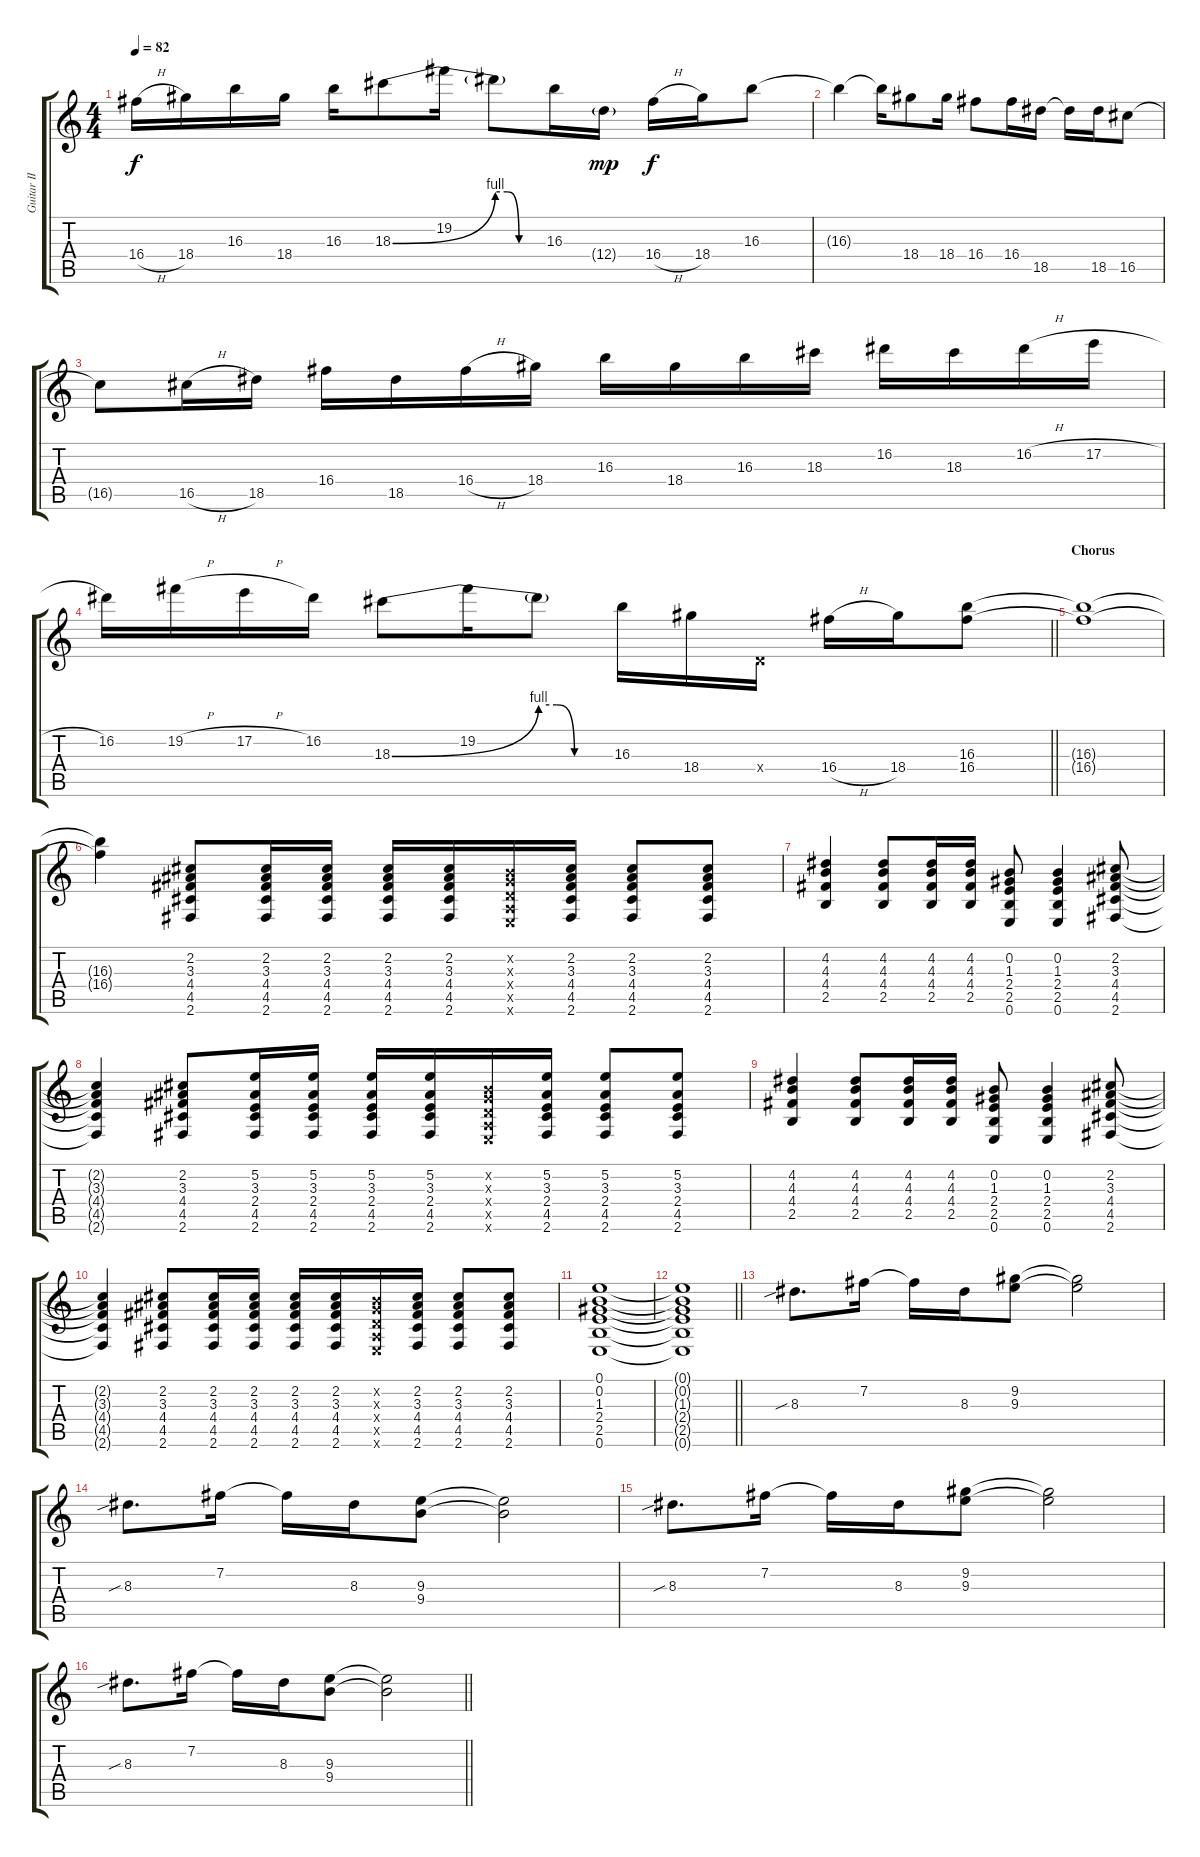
\track ("Guitar II" "Guitar II") {instrument overdrivenguitar}
\staff {score tabs}
\tuning (E4 B3 G3 D3 A2 E2) {hide}
\ts (4 4)
\tempo 82
\clef g2
\ks c
16.4{h}.16{dy f} 18.4.16 16.3.16 18.4.16 16.3.16 18.3{be (bend 0 0 60 4)}.8 19.2.16 18.3{be (custom 0 4 15 4 30 0 60 0) t}.8 16.3.16 12.4{g}.16{dy mp} 16.4{h}.16{dy f} 18.4.16 16.3.8 |
16.3{t}.4 16.3{t}.16 18.4.8 18.4.16 16.4.8 16.4.16 18.5.16 18.5{t}.16 18.5.16 16.5.8 |
16.5{t}.8 16.5{h}.16 18.5.16 16.4.16 18.5.16 16.4{h}.16 18.4.16 16.3.16 18.4.16 16.3.16 18.3.16 16.2.16 18.3.16 16.2{h}.16 17.2{h}.16 |
\barLineRight lightlight
16.2.16 19.2{h}.16 17.2{h}.16 16.2.16 18.3{be (bend 0 0 60 4)}.8 19.2.16 18.3{be (custom 0 4 15 4 30 0 60 0) t}.8 16.3.16 18.4.16 0.4{x}.16 16.4{h}.16 18.4.16 (16.3 16.4).8 |
\section ("" "Chorus")
(16.3{t} 16.4{t}).1 |
(16.3{t} 16.4{t}).4 (2.2 3.3 4.4 4.5 2.6).8{instrument overdrivenguitar} (2.2 3.3 4.4 4.5 2.6).16 (2.2 3.3 4.4 4.5 2.6).16 (2.2 3.3 4.4 4.5 2.6).16 (2.2 3.3 4.4 4.5 2.6).16 (0.2{x} 0.3{x} 0.4{x} 0.5{x} 0.6{x}).16 (2.2 3.3 4.4 4.5 2.6).16 (2.2 3.3 4.4 4.5 2.6).8 (2.2 3.3 4.4 4.5 2.6).8 |
(4.2 4.3 4.4 2.5).4 (4.2 4.3 4.4 2.5).8 (4.2 4.3 4.4 2.5).16 (4.2 4.3 4.4 2.5).16 (0.2 1.3 2.4 2.5 0.6).8 (0.2 1.3 2.4 2.5 0.6).4 (2.2 3.3 4.4 4.5 2.6).8 |
(2.2{t} 3.3{t} 4.4{t} 4.5{t} 2.6{t}).4 (2.2 3.3 4.4 4.5 2.6).8 (5.2 3.3 2.4 4.5 2.6).16 (5.2 3.3 2.4 4.5 2.6).16 (5.2 3.3 2.4 4.5 2.6).16 (5.2 3.3 2.4 4.5 2.6).16 (0.2{x} 0.3{x} 0.4{x} 0.5{x} 0.6{x}).16 (5.2 3.3 2.4 4.5 2.6).16 (5.2 3.3 2.4 4.5 2.6).8 (5.2 3.3 2.4 4.5 2.6).8 |
(4.2 4.3 4.4 2.5).4 (4.2 4.3 4.4 2.5).8 (4.2 4.3 4.4 2.5).16 (4.2 4.3 4.4 2.5).16 (0.2 1.3 2.4 2.5 0.6).8 (0.2 1.3 2.4 2.5 0.6).4 (2.2 3.3 4.4 4.5 2.6).8 |
(2.2{t} 3.3{t} 4.4{t} 4.5{t} 2.6{t}).4 (2.2 3.3 4.4 4.5 2.6).8 (2.2 3.3 4.4 4.5 2.6).16 (2.2 3.3 4.4 4.5 2.6).16 (2.2 3.3 4.4 4.5 2.6).16 (2.2 3.3 4.4 4.5 2.6).16 (0.2{x} 0.3{x} 0.4{x} 0.5{x} 0.6{x}).16 (2.2 3.3 4.4 4.5 2.6).16 (2.2 3.3 4.4 4.5 2.6).8 (2.2 3.3 4.4 4.5 2.6).8 |
(0.1 0.2 1.3 2.4 2.5 0.6).1 |
\barLineRight lightlight
(0.1{t} 0.2{t} 1.3{t} 2.4{t} 2.5{t} 0.6{t}).1 |
8.3{sib}.8{d} 7.2.16 7.2{t}.16 8.3.16 (9.2 9.3).8 (9.2{t} 9.3{t}).2 |
8.3{sib}.8{d} 7.2.16 7.2{t}.16 8.3.16 (9.3 9.4).8 (9.3{t} 9.4{t}).2 |
8.3{sib}.8{d} 7.2.16 7.2{t}.16 8.3.16 (9.2 9.3).8 (9.2{t} 9.3{t}).2 |
\barLineRight lightlight
8.3{sib}.8{d} 7.2.16 7.2{t}.16 8.3.16 (9.3 9.4).8 (9.3{t} 9.4{t}).2
